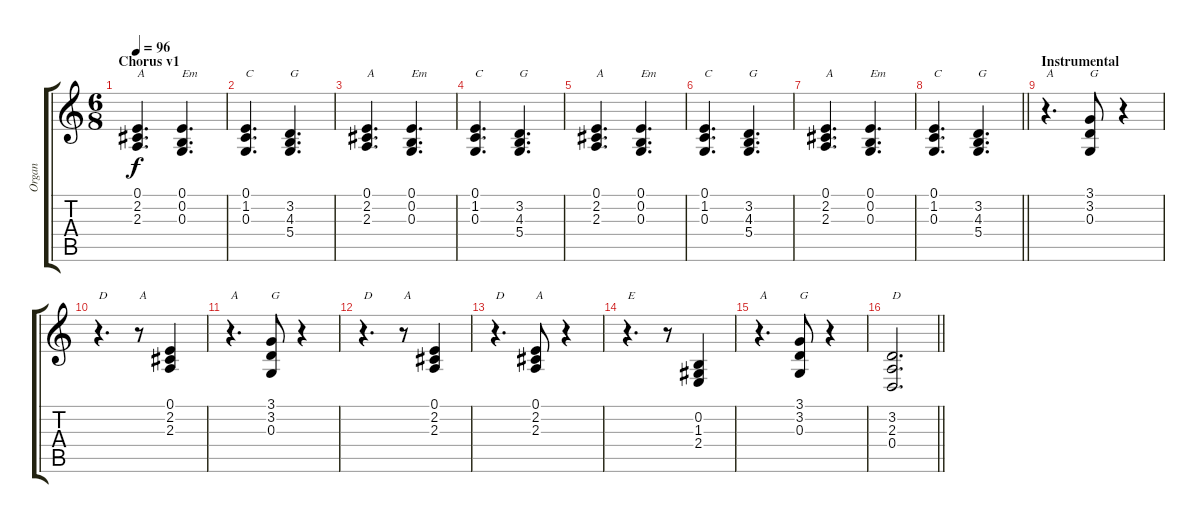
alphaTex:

\track ("Organ" "Organ") {instrument drawbarorgan}
\staff {score tabs}
\tuning (E4 B3 G3 D3 A2 E2) {hide}
\ts (6 8)
\section ("" "Chorus v1")
\tempo 96
\clef g2
\ks c
(0.1 2.2 2.3).4{d txt "A" dy f} (0.1 0.2 0.3).4{d txt "Em"} |
(0.1 1.2 0.3).4{d txt "C"} (3.2 4.3 5.4).4{d txt "G"} |
(0.1 2.2 2.3).4{d txt "A"} (0.1 0.2 0.3).4{d txt "Em"} |
(0.1 1.2 0.3).4{d txt "C"} (3.2 4.3 5.4).4{d txt "G"} |
(0.1 2.2 2.3).4{d txt "A"} (0.1 0.2 0.3).4{d txt "Em"} |
(0.1 1.2 0.3).4{d txt "C"} (3.2 4.3 5.4).4{d txt "G"} |
(0.1 2.2 2.3).4{d txt "A"} (0.1 0.2 0.3).4{d txt "Em"} |
\barLineRight lightlight
(0.1 1.2 0.3).4{d txt "C"} (3.2 4.3 5.4).4{d txt "G"} |
\section ("" "Instrumental")
r.4{d txt "A"} (3.1 3.2 0.3).8{txt "G"} r.4 |
r.4{d txt "D"} r.8{txt "A"} (0.1 2.2 2.3).4 |
r.4{d txt "A"} (3.1 3.2 0.3).8{txt "G"} r.4 |
r.4{d txt "D"} r.8{txt "A"} (0.1 2.2 2.3).4 |
r.4{d txt "D"} (0.1 2.2 2.3).8{txt "A"} r.4 |
r.4{d txt "E"} r.8 (0.2 1.3 2.4).4 |
r.4{d txt "A"} (3.1 3.2 0.3).8{txt "G"} r.4 |
\barLineRight lightlight
(3.2 2.3 0.4).2{d txt "D"}
